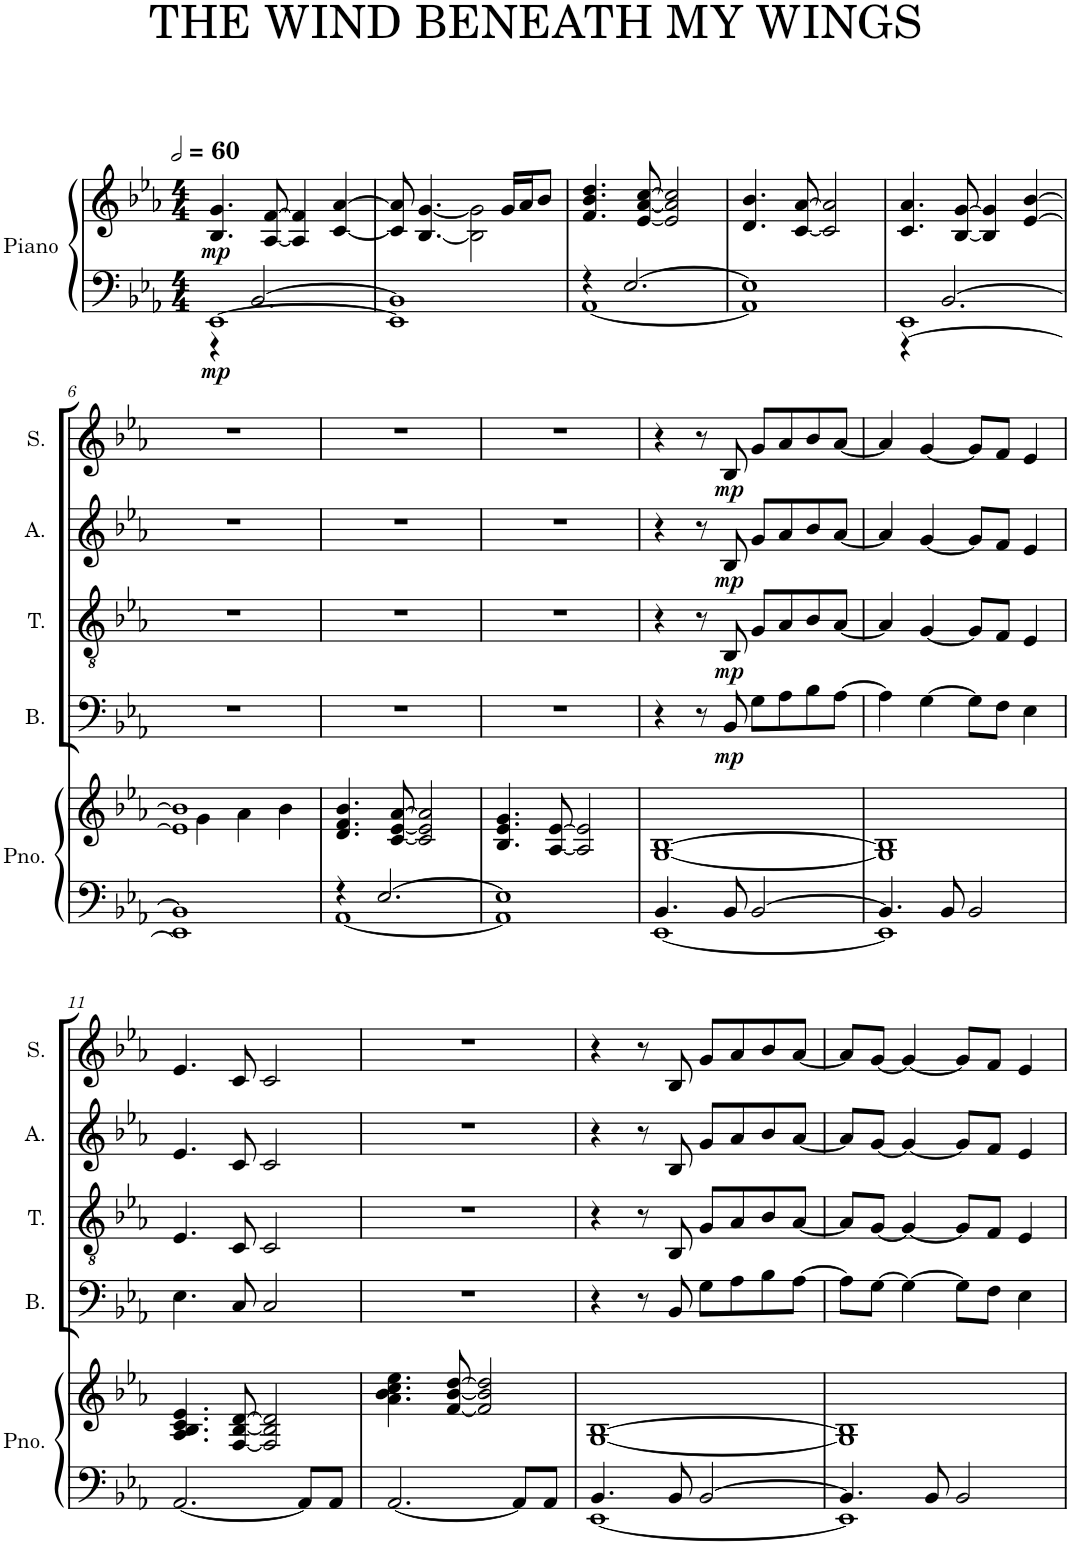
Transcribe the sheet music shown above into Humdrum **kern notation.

**kern	**kern	**dynam	**kern	**dynam	**kern	**dynam	**kern	**dynam	**kern	**dynam
*part5	*part5	*part5	*part4	*part4	*part3	*part3	*part2	*part2	*part1	*part1
*staff6	*staff5	*staff5/6	*staff4	*staff4	*staff3	*staff3	*staff2	*staff2	*staff1	*staff1
*I"Piano	*	*	*I"Bass	*	*I"Tenor	*	*I"Alto	*	*I"Soprano	*
*I'Pno.	*	*	*I'B.	*	*I'T.	*	*I'A.	*	*I'S.	*
*clefF4	*clefG2	*	*clefF4	*	*clefGv2	*	*clefG2	*	*clefG2	*
*k[b-e-a-]	*k[b-e-a-]	*	*k[b-e-a-]	*	*k[b-e-a-]	*	*k[b-e-a-]	*	*k[b-e-a-]	*
*M4/4	*M4/4	*	*M4/4	*	*M4/4	*	*M4/4	*	*M4/4	*
*MM120	*MM120	*	*MM120	*	*MM120	*	*MM120	*	*MM120	*
=1	=1	=1	=1	=1	=1	=1	=1	=1	=1	=1
*^	*	*	*	*	*	*	*	*	*	*
!	!	!	!LO:DY:b=2	!	!	!	!	!	!	!	!
!	!	!	!LO:DY:n=1:b	!	!	!	!	!	!	!	!
[1EE-	4r	4.B-/ 4.g/	mp mp	1r	.	1r	.	1r	.	1r	.
.	[2.BB-/	.	.	.	.	.	.	.	.	.	.
.	.	[8A-/ [8f/	.	.	.	.	.	.	.	.	.
.	.	4A-/] 4f/]	.	.	.	.	.	.	.	.	.
.	.	[4c/ [4a-/	.	.	.	.	.	.	.	.	.
=2	=2	=2	=2	=2	=2	=2	=2	=2	=2	=2	=2
*	*	*^	*	*	*	*	*	*	*	*	*
1EE-]	1BB-]	8c/] 8a-/]	2ryy	.	1r	.	1r	.	1r	.	1r	.
.	.	[4.B-/ [4.g/	.	.	.	.	.	.	.	.	.	.
.	.	2B-\] 2g\]	4ryy	.	.	.	.	.	.	.	.	.
.	.	.	16g/LL	.	.	.	.	.	.	.	.	.
.	.	.	16a-/J	.	.	.	.	.	.	.	.	.
.	.	.	8b-/J	.	.	.	.	.	.	.	.	.
*	*	*v	*v	*	*	*	*	*	*	*	*	*
=3	=3	=3	=3	=3	=3	=3	=3	=3	=3	=3	=3
4r	[1AA-	4.f/ 4.b-/ 4.dd/	.	1r	.	1r	.	1r	.	1r	.
[2.E-/	.	.	.	.	.	.	.	.	.	.	.
.	.	[8e-/ [8a-/ [8cc/	.	.	.	.	.	.	.	.	.
.	.	2e-/] 2a-/] 2cc/]	.	.	.	.	.	.	.	.	.
=4	=4	=4	=4	=4	=4	=4	=4	=4	=4	=4	=4
1E-]	1AA-]	4.d/ 4.b-/	.	1r	.	1r	.	1r	.	1r	.
.	.	[8c/ [8a-/	.	.	.	.	.	.	.	.	.
.	.	2c/] 2a-/]	.	.	.	.	.	.	.	.	.
=5	=5	=5	=5	=5	=5	=5	=5	=5	=5	=5	=5
[1EE-	4r	4.c/ 4.a-/	.	1r	.	1r	.	1r	.	1r	.
.	[2.BB-/	.	.	.	.	.	.	.	.	.	.
.	.	[8B-/ [8g/	.	.	.	.	.	.	.	.	.
.	.	4B-/] 4g/]	.	.	.	.	.	.	.	.	.
.	.	[4e-/ [4b-/	.	.	.	.	.	.	.	.	.
!!LO:LB:g=z
=6	=6	=6	=6	=6	=6	=6	=6	=6	=6	=6	=6
*	*	*^	*	*	*	*	*	*	*	*	*
1EE-]	1BB-]	1e-] 1b-]	4ryy	.	1r	.	1r	.	1r	.	1r	.
.	.	.	4g\	.	.	.	.	.	.	.	.	.
.	.	.	4a-\	.	.	.	.	.	.	.	.	.
.	.	.	4b-\	.	.	.	.	.	.	.	.	.
*	*	*v	*v	*	*	*	*	*	*	*	*	*
=7	=7	=7	=7	=7	=7	=7	=7	=7	=7	=7	=7
4r	[1AA-	4.d/ 4.f/ 4.b-/	.	1r	.	1r	.	1r	.	1r	.
[2.E-/	.	.	.	.	.	.	.	.	.	.	.
.	.	[8c/ [8e-/ [8a-/	.	.	.	.	.	.	.	.	.
.	.	2c/] 2e-/] 2a-/]	.	.	.	.	.	.	.	.	.
=8	=8	=8	=8	=8	=8	=8	=8	=8	=8	=8	=8
1E-]	1AA-]	4.B-/ 4.e-/ 4.g/	.	1r	.	1r	.	1r	.	1r	.
.	.	[8A-/ [8e-/	.	.	.	.	.	.	.	.	.
.	.	2A-/] 2e-/]	.	.	.	.	.	.	.	.	.
=9	=9	=9	=9	=9	=9	=9	=9	=9	=9	=9	=9
4.BB-/	[1EE-	[1G [1B-	.	4r	.	4r	.	4r	.	4r	.
.	.	.	.	8r	.	8r	.	8r	.	8r	.
!	!	!	!	!	!LO:DY:b	!	!LO:DY:b	!	!LO:DY:b	!	!LO:DY:b
8BB-/	.	.	.	8BB-/	mp	8BB-/	mp	8B-/	mp	8B-/	mp
[2BB-/	.	.	.	8G\L	.	8G/L	.	8g/L	.	8g/L	.
.	.	.	.	8A-\	.	8A-/	.	8a-/	.	8a-/	.
.	.	.	.	8B-\	.	8B-/	.	8b-/	.	8b-/	.
.	.	.	.	[8A-\J	.	[8A-/J	.	[8a-/J	.	[8a-/J	.
=10	=10	=10	=10	=10	=10	=10	=10	=10	=10	=10	=10
4.BB-/]	1EE-]	1G] 1B-]	.	4A-\]	.	4A-/]	.	4a-/]	.	4a-/]	.
.	.	.	.	[4G\	.	[4G/	.	[4g/	.	[4g/	.
8BB-/	.	.	.	.	.	.	.	.	.	.	.
2BB-/	.	.	.	8G\L]	.	8G/L]	.	8g/L]	.	8g/L]	.
.	.	.	.	8F\J	.	8F/J	.	8f/J	.	8f/J	.
.	.	.	.	4E-\	.	4E-/	.	4e-/	.	4e-/	.
*v	*v	*	*	*	*	*	*	*	*	*	*
!!LO:LB:g=z
=11	=11	=11	=11	=11	=11	=11	=11	=11	=11	=11
[2.AA-/	4.A-/ 4.B-/ 4.c/ 4.e-/	.	4.E-\	.	4.E-/	.	4.e-/	.	4.e-/	.
.	[8F/ [8B-/ [8d/	.	8C/	.	8C/	.	8c/	.	8c/	.
.	2F/] 2B-/] 2d/]	.	2C/	.	2C/	.	2c/	.	2c/	.
8AA-/L]	.	.	.	.	.	.	.	.	.	.
8AA-/J	.	.	.	.	.	.	.	.	.	.
=12	=12	=12	=12	=12	=12	=12	=12	=12	=12	=12
[2.AA-/	4.a-\ 4.b-\ 4.cc\ 4.ee-\	.	1r	.	1r	.	1r	.	1r	.
.	[8f/ [8b-/ [8dd/	.	.	.	.	.	.	.	.	.
.	2f/] 2b-/] 2dd/]	.	.	.	.	.	.	.	.	.
8AA-/L]	.	.	.	.	.	.	.	.	.	.
8AA-/J	.	.	.	.	.	.	.	.	.	.
=13	=13	=13	=13	=13	=13	=13	=13	=13	=13	=13
*^	*	*	*	*	*	*	*	*	*	*
4.BB-/	[1EE-	[1G [1B-	.	4r	.	4r	.	4r	.	4r	.
.	.	.	.	8r	.	8r	.	8r	.	8r	.
8BB-/	.	.	.	8BB-/	.	8BB-/	.	8B-/	.	8B-/	.
[2BB-/	.	.	.	8G\L	.	8G/L	.	8g/L	.	8g/L	.
.	.	.	.	8A-\	.	8A-/	.	8a-/	.	8a-/	.
.	.	.	.	8B-\	.	8B-/	.	8b-/	.	8b-/	.
.	.	.	.	[8A-\J	.	[8A-/J	.	[8a-/J	.	[8a-/J	.
=14	=14	=14	=14	=14	=14	=14	=14	=14	=14	=14	=14
4.BB-/]	1EE-]	1G] 1B-]	.	8A-\L]	.	8A-/L]	.	8a-/L]	.	8a-/L]	.
.	.	.	.	[8G\J	.	[8G/J	.	[8g/J	.	[8g/J	.
.	.	.	.	4G\_	.	4G/_	.	4g/_	.	4g/_	.
8BB-/	.	.	.	.	.	.	.	.	.	.	.
2BB-/	.	.	.	8G\L]	.	8G/L]	.	8g/L]	.	8g/L]	.
.	.	.	.	8F\J	.	8F/J	.	8f/J	.	8f/J	.
.	.	.	.	4E-\	.	4E-/	.	4e-/	.	4e-/	.
*v	*v	*	*	*	*	*	*	*	*	*	*
=	=	=	=	=	=	=	=	=	=	=
*-	*-	*-	*-	*-	*-	*-	*-	*-	*-	*-
